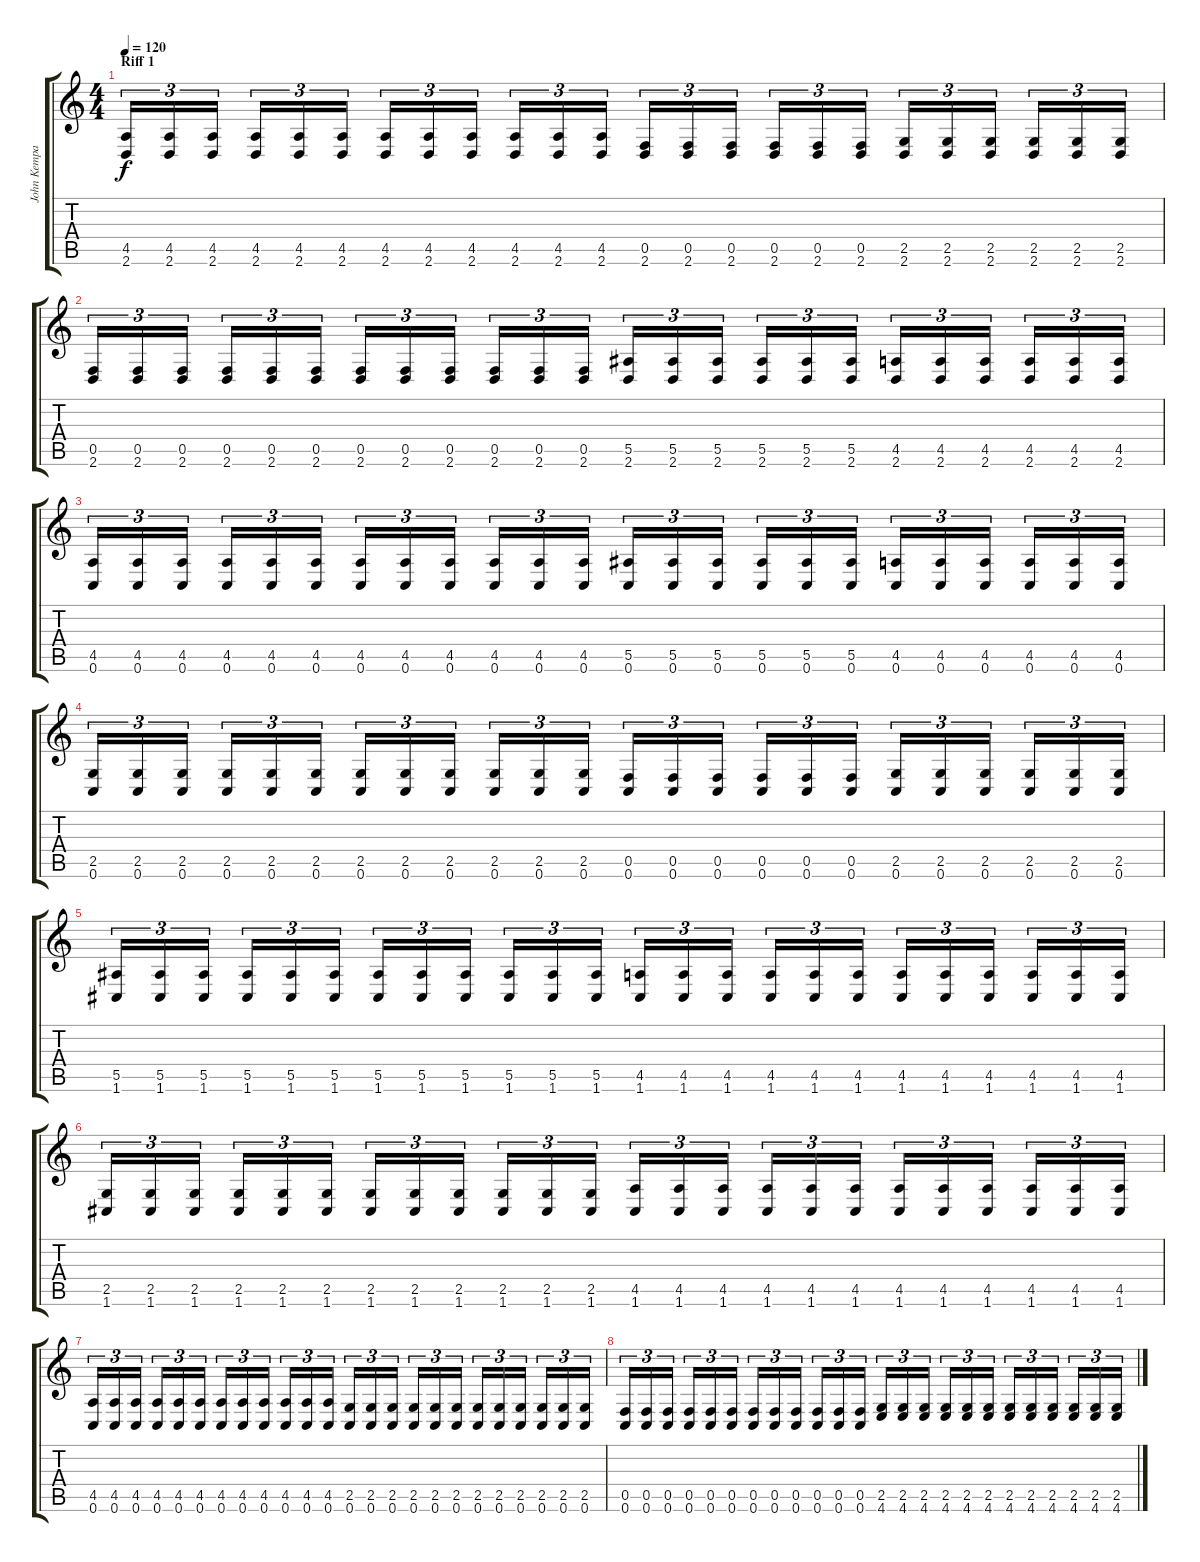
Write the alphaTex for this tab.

\track ("John Kempainen (Rhythm Guitar)" "John Kempa") {instrument distortionguitar}
\staff {score tabs}
\tuning (C4 G3 Eb3 Bb2 F2 C2) {hide}
\ts (4 4)
\section ("" "Riff 1")
\tempo 120
\clef g2
\ks c
(4.5 2.6).16{tu (3 2) dy f} (4.5 2.6).16{tu (3 2)} (4.5 2.6).16{tu (3 2)} (4.5 2.6).16{tu (3 2)} (4.5 2.6).16{tu (3 2)} (4.5 2.6).16{tu (3 2)} (4.5 2.6).16{tu (3 2)} (4.5 2.6).16{tu (3 2)} (4.5 2.6).16{tu (3 2)} (4.5 2.6).16{tu (3 2)} (4.5 2.6).16{tu (3 2)} (4.5 2.6).16{tu (3 2)} (0.5 2.6).16{tu (3 2)} (0.5 2.6).16{tu (3 2)} (0.5 2.6).16{tu (3 2)} (0.5 2.6).16{tu (3 2)} (0.5 2.6).16{tu (3 2)} (0.5 2.6).16{tu (3 2)} (2.5 2.6).16{tu (3 2)} (2.5 2.6).16{tu (3 2)} (2.5 2.6).16{tu (3 2)} (2.5 2.6).16{tu (3 2)} (2.5 2.6).16{tu (3 2)} (2.5 2.6).16{tu (3 2)} |
(0.5 2.6).16{tu (3 2)} (0.5 2.6).16{tu (3 2)} (0.5 2.6).16{tu (3 2)} (0.5 2.6).16{tu (3 2)} (0.5 2.6).16{tu (3 2)} (0.5 2.6).16{tu (3 2)} (0.5 2.6).16{tu (3 2)} (0.5 2.6).16{tu (3 2)} (0.5 2.6).16{tu (3 2)} (0.5 2.6).16{tu (3 2)} (0.5 2.6).16{tu (3 2)} (0.5 2.6).16{tu (3 2)} (5.5 2.6).16{tu (3 2)} (5.5 2.6).16{tu (3 2)} (5.5 2.6).16{tu (3 2)} (5.5 2.6).16{tu (3 2)} (5.5 2.6).16{tu (3 2)} (5.5 2.6).16{tu (3 2)} (4.5 2.6).16{tu (3 2)} (4.5 2.6).16{tu (3 2)} (4.5 2.6).16{tu (3 2)} (4.5 2.6).16{tu (3 2)} (4.5 2.6).16{tu (3 2)} (4.5 2.6).16{tu (3 2)} |
(4.5 0.6).16{tu (3 2)} (4.5 0.6).16{tu (3 2)} (4.5 0.6).16{tu (3 2)} (4.5 0.6).16{tu (3 2)} (4.5 0.6).16{tu (3 2)} (4.5 0.6).16{tu (3 2)} (4.5 0.6).16{tu (3 2)} (4.5 0.6).16{tu (3 2)} (4.5 0.6).16{tu (3 2)} (4.5 0.6).16{tu (3 2)} (4.5 0.6).16{tu (3 2)} (4.5 0.6).16{tu (3 2)} (5.5 0.6).16{tu (3 2)} (5.5 0.6).16{tu (3 2)} (5.5 0.6).16{tu (3 2)} (5.5 0.6).16{tu (3 2)} (5.5 0.6).16{tu (3 2)} (5.5 0.6).16{tu (3 2)} (4.5 0.6).16{tu (3 2)} (4.5 0.6).16{tu (3 2)} (4.5 0.6).16{tu (3 2)} (4.5 0.6).16{tu (3 2)} (4.5 0.6).16{tu (3 2)} (4.5 0.6).16{tu (3 2)} |
(2.5 0.6).16{tu (3 2)} (2.5 0.6).16{tu (3 2)} (2.5 0.6).16{tu (3 2)} (2.5 0.6).16{tu (3 2)} (2.5 0.6).16{tu (3 2)} (2.5 0.6).16{tu (3 2)} (2.5 0.6).16{tu (3 2)} (2.5 0.6).16{tu (3 2)} (2.5 0.6).16{tu (3 2)} (2.5 0.6).16{tu (3 2)} (2.5 0.6).16{tu (3 2)} (2.5 0.6).16{tu (3 2)} (0.5 0.6).16{tu (3 2)} (0.5 0.6).16{tu (3 2)} (0.5 0.6).16{tu (3 2)} (0.5 0.6).16{tu (3 2)} (0.5 0.6).16{tu (3 2)} (0.5 0.6).16{tu (3 2)} (2.5 0.6).16{tu (3 2)} (2.5 0.6).16{tu (3 2)} (2.5 0.6).16{tu (3 2)} (2.5 0.6).16{tu (3 2)} (2.5 0.6).16{tu (3 2)} (2.5 0.6).16{tu (3 2)} |
(5.5 1.6).16{tu (3 2)} (5.5 1.6).16{tu (3 2)} (5.5 1.6).16{tu (3 2)} (5.5 1.6).16{tu (3 2)} (5.5 1.6).16{tu (3 2)} (5.5 1.6).16{tu (3 2)} (5.5 1.6).16{tu (3 2)} (5.5 1.6).16{tu (3 2)} (5.5 1.6).16{tu (3 2)} (5.5 1.6).16{tu (3 2)} (5.5 1.6).16{tu (3 2)} (5.5 1.6).16{tu (3 2)} (4.5 1.6).16{tu (3 2)} (4.5 1.6).16{tu (3 2)} (4.5 1.6).16{tu (3 2)} (4.5 1.6).16{tu (3 2)} (4.5 1.6).16{tu (3 2)} (4.5 1.6).16{tu (3 2)} (4.5 1.6).16{tu (3 2)} (4.5 1.6).16{tu (3 2)} (4.5 1.6).16{tu (3 2)} (4.5 1.6).16{tu (3 2)} (4.5 1.6).16{tu (3 2)} (4.5 1.6).16{tu (3 2)} |
(2.5 1.6).16{tu (3 2)} (2.5 1.6).16{tu (3 2)} (2.5 1.6).16{tu (3 2)} (2.5 1.6).16{tu (3 2)} (2.5 1.6).16{tu (3 2)} (2.5 1.6).16{tu (3 2)} (2.5 1.6).16{tu (3 2)} (2.5 1.6).16{tu (3 2)} (2.5 1.6).16{tu (3 2)} (2.5 1.6).16{tu (3 2)} (2.5 1.6).16{tu (3 2)} (2.5 1.6).16{tu (3 2)} (4.5 1.6).16{tu (3 2)} (4.5 1.6).16{tu (3 2)} (4.5 1.6).16{tu (3 2)} (4.5 1.6).16{tu (3 2)} (4.5 1.6).16{tu (3 2)} (4.5 1.6).16{tu (3 2)} (4.5 1.6).16{tu (3 2)} (4.5 1.6).16{tu (3 2)} (4.5 1.6).16{tu (3 2)} (4.5 1.6).16{tu (3 2)} (4.5 1.6).16{tu (3 2)} (4.5 1.6).16{tu (3 2)} |
(4.5 0.6).16{tu (3 2)} (4.5 0.6).16{tu (3 2)} (4.5 0.6).16{tu (3 2)} (4.5 0.6).16{tu (3 2)} (4.5 0.6).16{tu (3 2)} (4.5 0.6).16{tu (3 2)} (4.5 0.6).16{tu (3 2)} (4.5 0.6).16{tu (3 2)} (4.5 0.6).16{tu (3 2)} (4.5 0.6).16{tu (3 2)} (4.5 0.6).16{tu (3 2)} (4.5 0.6).16{tu (3 2)} (2.5 0.6).16{tu (3 2)} (2.5 0.6).16{tu (3 2)} (2.5 0.6).16{tu (3 2)} (2.5 0.6).16{tu (3 2)} (2.5 0.6).16{tu (3 2)} (2.5 0.6).16{tu (3 2)} (2.5 0.6).16{tu (3 2)} (2.5 0.6).16{tu (3 2)} (2.5 0.6).16{tu (3 2)} (2.5 0.6).16{tu (3 2)} (2.5 0.6).16{tu (3 2)} (2.5 0.6).16{tu (3 2)} |
(0.5 0.6).16{tu (3 2)} (0.5 0.6).16{tu (3 2)} (0.5 0.6).16{tu (3 2)} (0.5 0.6).16{tu (3 2)} (0.5 0.6).16{tu (3 2)} (0.5 0.6).16{tu (3 2)} (0.5 0.6).16{tu (3 2)} (0.5 0.6).16{tu (3 2)} (0.5 0.6).16{tu (3 2)} (0.5 0.6).16{tu (3 2)} (0.5 0.6).16{tu (3 2)} (0.5 0.6).16{tu (3 2)} (2.5 4.6).16{tu (3 2)} (2.5 4.6).16{tu (3 2)} (2.5 4.6).16{tu (3 2)} (2.5 4.6).16{tu (3 2)} (2.5 4.6).16{tu (3 2)} (2.5 4.6).16{tu (3 2)} (2.5 4.6).16{tu (3 2)} (2.5 4.6).16{tu (3 2)} (2.5 4.6).16{tu (3 2)} (2.5 4.6).16{tu (3 2)} (2.5 4.6).16{tu (3 2)} (2.5 4.6).16{tu (3 2)}
